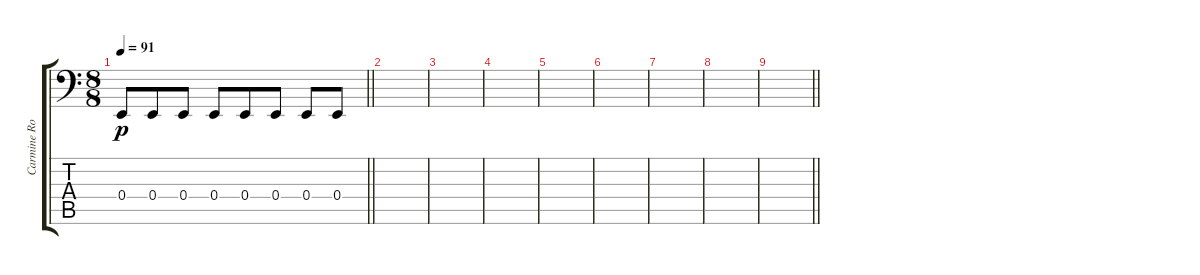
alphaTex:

\track ("Carmine Rojas Bass" "Carmine Ro") {instrument electricbassfinger}
\staff {score tabs}
\tuning (G2 D2 A1 E1 B0 G0) {hide}
\ts (8 8)
\tempo 91
\clef f4
\barLineRight lightlight
\ks c
0.4.8{dy p} 0.4.8 0.4.8 0.4.8 0.4.8 0.4.8 0.4.8 0.4.8 |
|
|
|
|
|
|
|
\barLineRight lightlight
